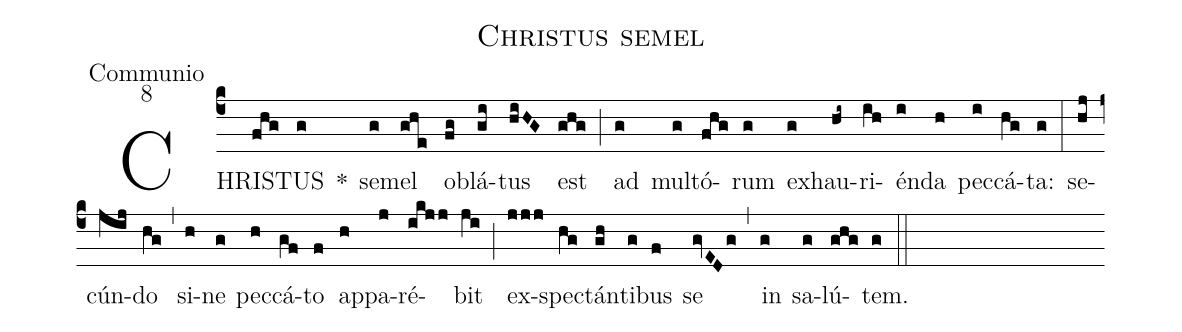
name:Christus semel;
office-part:Communio;
mode:8;
%%
(c4) CHRI(fhg)STUS(g) *() se(g)mel(ghe) ob(fg)lá(gi)tus(hiHG) est(ghg) (;) ad(g) mul(g)tó(fhg)rum(g) ex(g)hau(hi~)ri(ih)én(i)da(h) pec(i)cá(hg)ta:(g) (:) se(hj)cún(jij)do(hg) (,) si(h)ne(g) pec(h)cá(gf)to(f) ap(h)pa(j)ré(ikjj)bit(ji) (;) ex(jjj)spec(hg)tán(gh)ti(g)bus(f) se(gvEDg) (,) in(g) sa(g)lú(ghg)tem.(g) (::)
